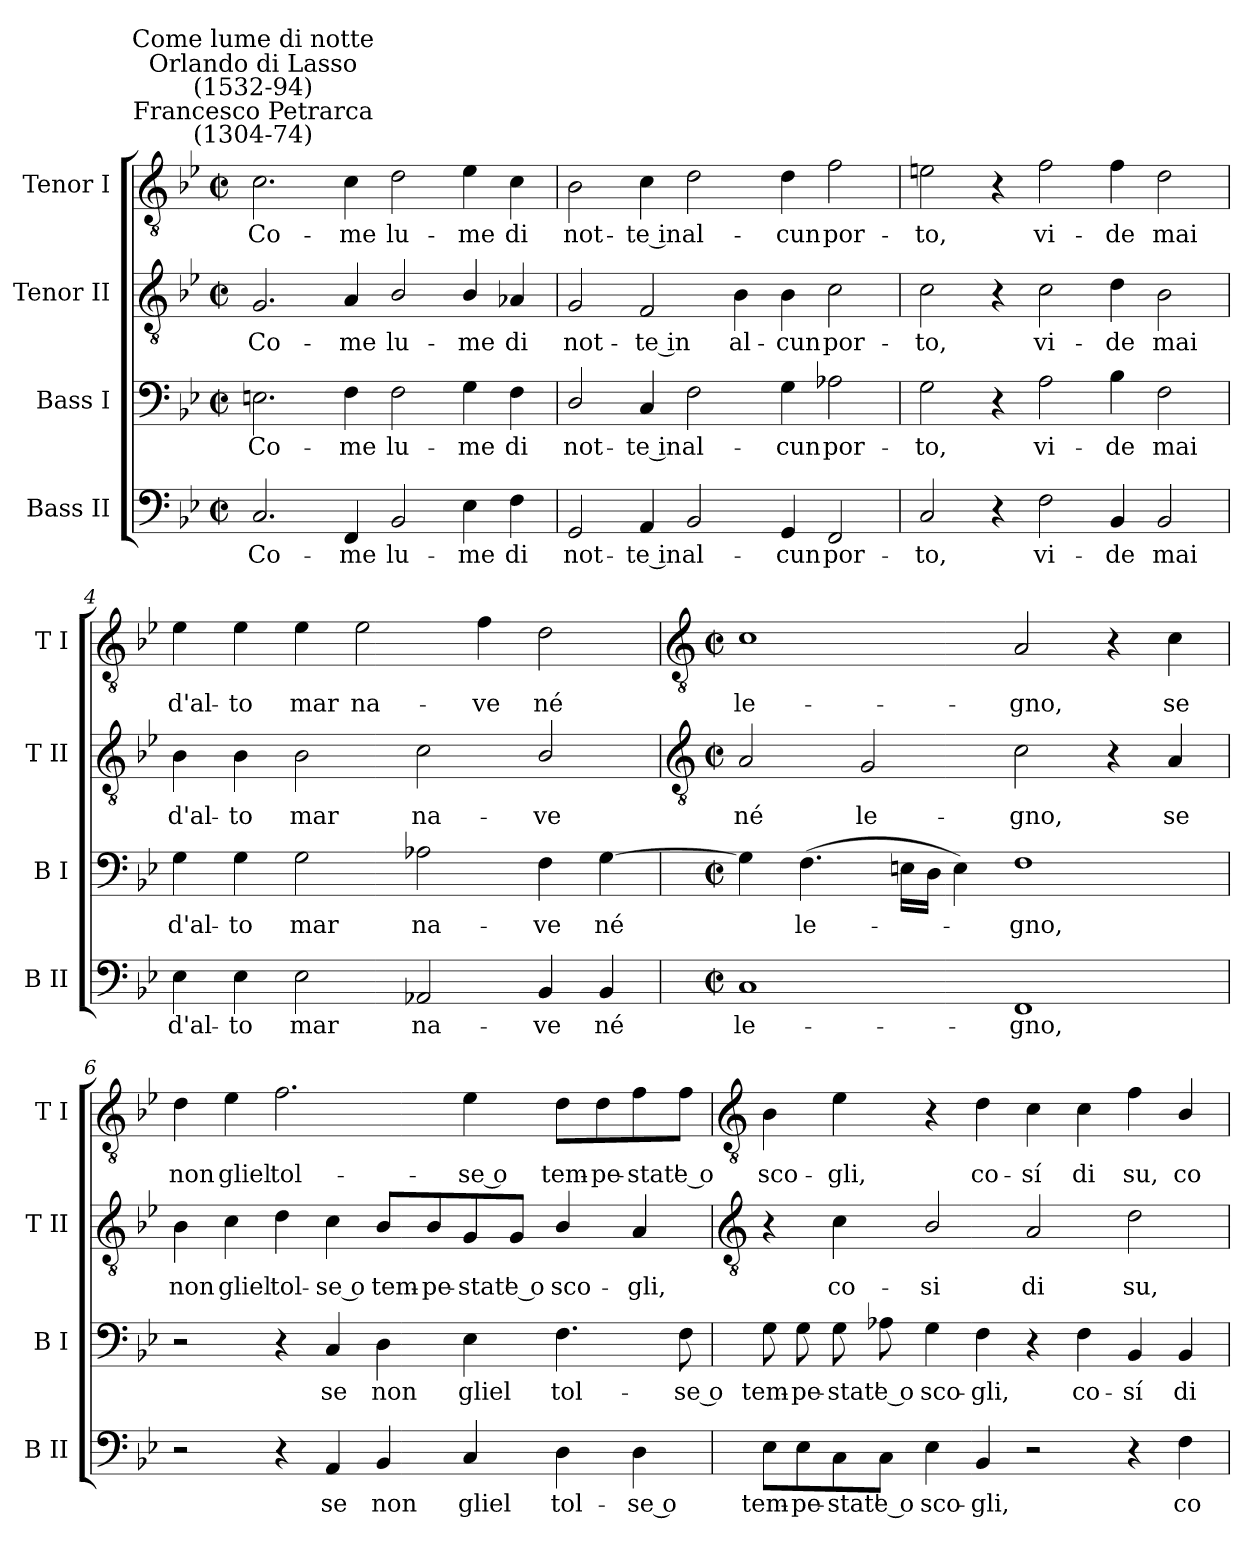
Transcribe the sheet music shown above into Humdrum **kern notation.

**kern	**text	**kern	**text	**kern	**text	**kern	**text
*part4	*part4	*part3	*part3	*part2	*part2	*part1	*part1
*staff4	*staff4	*staff3	*staff3	*staff2	*staff2	*staff1	*staff1
*I"Bass II	*	*I"Bass I	*	*I"Tenor II	*	*I"Tenor I	*
*I'B II	*	*I'B I	*	*I'T II	*	*I'T I	*
*clefF4	*	*clefF4	*	*clefGv2	*	*clefGv2	*
*k[b-e-]	*	*k[b-e-]	*	*k[b-e-]	*	*k[b-e-]	*
*B-:	*	*B-:	*	*B-:	*	*B-:	*
*M4/2	*	*M4/2	*	*M4/2	*	*M4/2	*
*met(c|)	*	*met(c|)	*	*met(c|)	*	*met(c|)	*
=1	=1	=1	=1	=1	=1	=1	=1
!	!	!	!	!	!	!LO:TX:a:cj:t=Francesco Petrarca\n(1304-74)	!
!	!	!	!	!	!	!LO:TX:a:cj:t=Orlando di Lasso\n(1532-94)	!
!	!	!	!	!	!	!LO:TX:a:cj:t=Come lume di notte	!
!	!LO:LY:b	!	!LO:LY:b	!	!LO:LY:b	!	!LO:LY:b
2.C	Co-	2.En	Co-	2.G	Co-	2.c	Co-
!	!LO:LY:b	!	!LO:LY:b	!	!LO:LY:b	!	!LO:LY:b
4FF	-me	4F	-me	4A	-me	4c	-me
!	!LO:LY:b	!	!LO:LY:b	!	!LO:LY:b	!	!LO:LY:b
2BB-	lu-	2F	lu-	2B-/	lu-	2d	lu-
!	!LO:LY:b	!	!LO:LY:b	!	!LO:LY:b	!	!LO:LY:b
4E-	-me	4G	-me	4B-/	-me	4e-	-me
!	!LO:LY:b	!	!LO:LY:b	!	!LO:LY:b	!	!LO:LY:b
4F	di	4F	di	4A-X	di	4c	di
=2	=2	=2	=2	=2	=2	=2	=2
!	!LO:LY:b	!	!LO:LY:b	!	!LO:LY:b	!	!LO:LY:b
2GG	not-	2D/	not-	2G	not-	2B-	not-
!	!LO:LY:b	!	!LO:LY:b	!	!LO:LY:b	!	!LO:LY:b
4AA	-te in	4C	-te in	2F	-te in	4c	-te in
!	!LO:LY:b	!	!LO:LY:b	!	!	!	!LO:LY:b
2BB-	al-	2F	al-	.	.	2d	al-
!	!	!	!	!	!LO:LY:b	!	!
.	.	.	.	4B-	al-	.	.
!	!LO:LY:b	!	!LO:LY:b	!	!LO:LY:b	!	!LO:LY:b
4GG	-cun	4G	-cun	4B-	-cun	4d	-cun
!	!LO:LY:b	!	!LO:LY:b	!	!LO:LY:b	!	!LO:LY:b
2FF	por-	2A-X	por-	2c	por-	2f	por-
=3	=3	=3	=3	=3	=3	=3	=3
!	!LO:LY:b	!	!LO:LY:b	!	!LO:LY:b	!	!LO:LY:b
2C	-to,	2G	-to,	2c	-to,	2en	-to,
4r	.	4r	.	4r	.	4r	.
!	!LO:LY:b	!	!LO:LY:b	!	!LO:LY:b	!	!LO:LY:b
2F	vi-	2A	vi-	2c	vi-	2f	vi-
!	!LO:LY:b	!	!LO:LY:b	!	!LO:LY:b	!	!LO:LY:b
4BB-	-de	4B-	-de	4d	-de	4f	-de
!	!LO:LY:b	!	!LO:LY:b	!	!LO:LY:b	!	!LO:LY:b
2BB-	mai	2F	mai	2B-	mai	2d	mai
=4	=4	=4	=4	=4	=4	=4	=4
!	!LO:LY:b	!	!LO:LY:b	!	!LO:LY:b	!	!LO:LY:b
4E-	d'al-	4G	d'al-	4B-	d'al-	4e-	d'al-
!	!LO:LY:b	!	!LO:LY:b	!	!LO:LY:b	!	!LO:LY:b
4E-	-to	4G	-to	4B-	-to	4e-	-to
!	!LO:LY:b	!	!LO:LY:b	!	!LO:LY:b	!	!LO:LY:b
2E-	mar	2G	mar	2B-	mar	4e-	mar
!	!	!	!	!	!	!	!LO:LY:b
.	.	.	.	.	.	2e-	na-
!	!LO:LY:b	!	!LO:LY:b	!	!LO:LY:b	!	!
2AA-X	na-	2A-X	na-	2c	na-	.	.
!	!	!	!	!	!	!	!LO:LY:b
.	.	.	.	.	.	4f	-ve
!	!LO:LY:b	!	!LO:LY:b	!	!LO:LY:b	!	!LO:LY:b
4BB-	-ve	4F	-ve	2B-/	-ve	2d	né
!	!LO:LY:b	!	!LO:LY:b	!	!	!	!
4BB-	né	[4G	né	.	.	.	.
!!LO:LB:g=z
=5	=5	=5	=5	=5	=5	=5	=5
*	*	*	*	*clefGv2	*	*clefGv2	*
*M4/2	*	*M4/2	*	*M4/2	*	*M4/2	*
*met(c|)	*	*met(c|)	*	*met(c|)	*	*met(c|)	*
!	!LO:LY:b	!	!	!	!LO:LY:b	!	!LO:LY:b
1C	le-	4G]	.	2A	né	1c	le-
!	!	!	!LO:LY:b	!	!	!	!
.	.	(>4.F	le-	.	.	.	.
!	!	!	!	!	!LO:LY:b	!	!
.	.	.	.	2G	le-	.	.
.	.	16EnLL	.	.	.	.	.
.	.	16DJJ	.	.	.	.	.
.	.	4E)	.	.	.	.	.
!	!LO:LY:b	!	!LO:LY:b	!	!LO:LY:b	!	!LO:LY:b
1FF	-gno,	1F	gno,	2c	-gno,	2A	-gno,
.	.	.	.	4r	.	4r	.
!	!	!	!	!	!LO:LY:b	!	!LO:LY:b
.	.	.	.	4A	se	4c	se
=6	=6	=6	=6	=6	=6	=6	=6
!	!	!	!	!	!LO:LY:b	!	!LO:LY:b
2r	.	2r	.	4B-	non	4d	non
!	!	!	!	!	!LO:LY:b	!	!LO:LY:b
.	.	.	.	4c	gliel	4e-	gliel
!	!	!	!	!	!LO:LY:b	!	!LO:LY:b
4r	.	4r	.	4d	tol-	2.f	tol-
!	!LO:LY:b	!	!LO:LY:b	!	!LO:LY:b	!	!
4AA	se	4C	se	4c	-se o	.	.
!	!LO:LY:b	!	!LO:LY:b	!	!LO:LY:b	!	!
4BB-	non	4D	non	8B-/L	tem-	.	.
!	!	!	!	!	!LO:LY:b	!	!
.	.	.	.	8B-/	-pe-	.	.
!	!LO:LY:b	!	!LO:LY:b	!	!LO:LY:b	!	!LO:LY:b
4C	gliel	4E-	gliel	8G/	-stat'	4e-	-se o
!	!	!	!	!	!LO:LY:b	!	!
.	.	.	.	8G/J	e o	.	.
!	!LO:LY:b	!	!LO:LY:b	!	!LO:LY:b	!	!LO:LY:b
4D	tol-	4.F	tol-	4B-/	sco-	8d\L	tem-
!	!	!	!	!	!	!	!LO:LY:b
.	.	.	.	.	.	8d\	-pe-
!	!LO:LY:b	!	!	!	!LO:LY:b	!	!LO:LY:b
4D	-se o	.	.	4A	-gli,	8f\	-stat'
!	!	!	!LO:LY:b	!	!	!	!LO:LY:b
.	.	8F	-se o	.	.	8f\J	e o
!!LO:LB:g=z
=7	=7	=7	=7	=7	=7	=7	=7
*	*	*	*	*clefGv2	*	*clefGv2	*
!	!LO:LY:b	!	!LO:LY:b	!	!	!	!LO:LY:b
8E-\L	tem-	8G	tem-	4r	.	4B-	sco-
!	!LO:LY:b	!	!LO:LY:b	!	!	!	!
8E-\	-pe-	8G	-pe-	.	.	.	.
!	!LO:LY:b	!	!LO:LY:b	!	!LO:LY:b	!	!LO:LY:b
8C\	-stat'	8G	-stat'	4c	co-	4e-	-gli,
!	!LO:LY:b	!	!LO:LY:b	!	!	!	!
8C\J	e o	8A-X	e o	.	.	.	.
!	!LO:LY:b	!	!LO:LY:b	!	!LO:LY:b	!	!
4E-	sco-	4G	sco-	2B-/	-si	4r	.
!	!LO:LY:b	!	!LO:LY:b	!	!	!	!LO:LY:b
4BB-	-gli,	4F	-gli,	.	.	4d	co-
!	!	!	!	!	!LO:LY:b	!	!LO:LY:b
2r	.	4r	.	2A	di	4c	-sí
!	!	!	!LO:LY:b	!	!	!	!LO:LY:b
.	.	4F	co-	.	.	4c	di
!	!	!	!LO:LY:b	!	!LO:LY:b	!	!LO:LY:b
4r	.	4BB-	-sí	2d	su,	4f	su,
!	!LO:LY:b	!	!LO:LY:b	!	!	!	!LO:LY:b
4F	co-	4BB-	di	.	.	4B-/	co-
=	=	=	=	=	=	=	=
*-	*-	*-	*-	*-	*-	*-	*-
